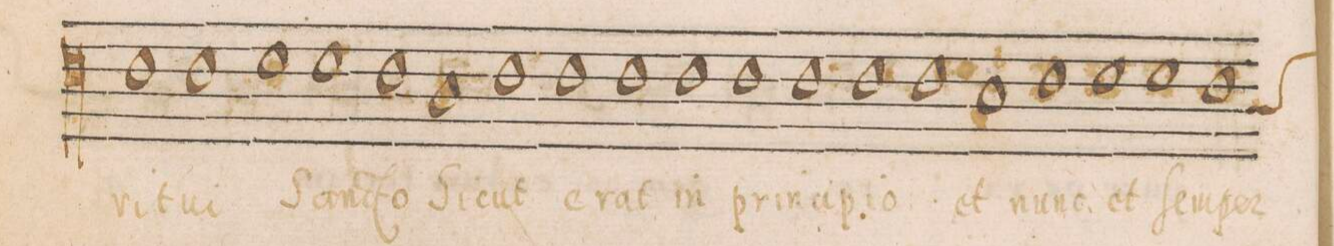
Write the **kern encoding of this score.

**kern	**text
*I"TENOR	*
*clefC4	*
*k[]	*
*met(C|)	*
*M2/1	*
1c	-ri-
=62-	=62-
1c	-tu-
1d	-i
=63-	=63-
1d	San-
1c	-cto
=64-	=64-
1A	Si-
1c	-cut
=65-	=65-
1c	e-
1c	-rat
=66-	=66-
1c	in
1c	prin-
=67-	=67-
1c	-ci-
1c	-pi-
=68-	=68-
1c	-o
1B	et
=69-	=69-
1c	nunc
1d	et
=70-	=70-
1d	ſem-
*custos:A	*
1c	-per
=71-	=71-
*-	*-
